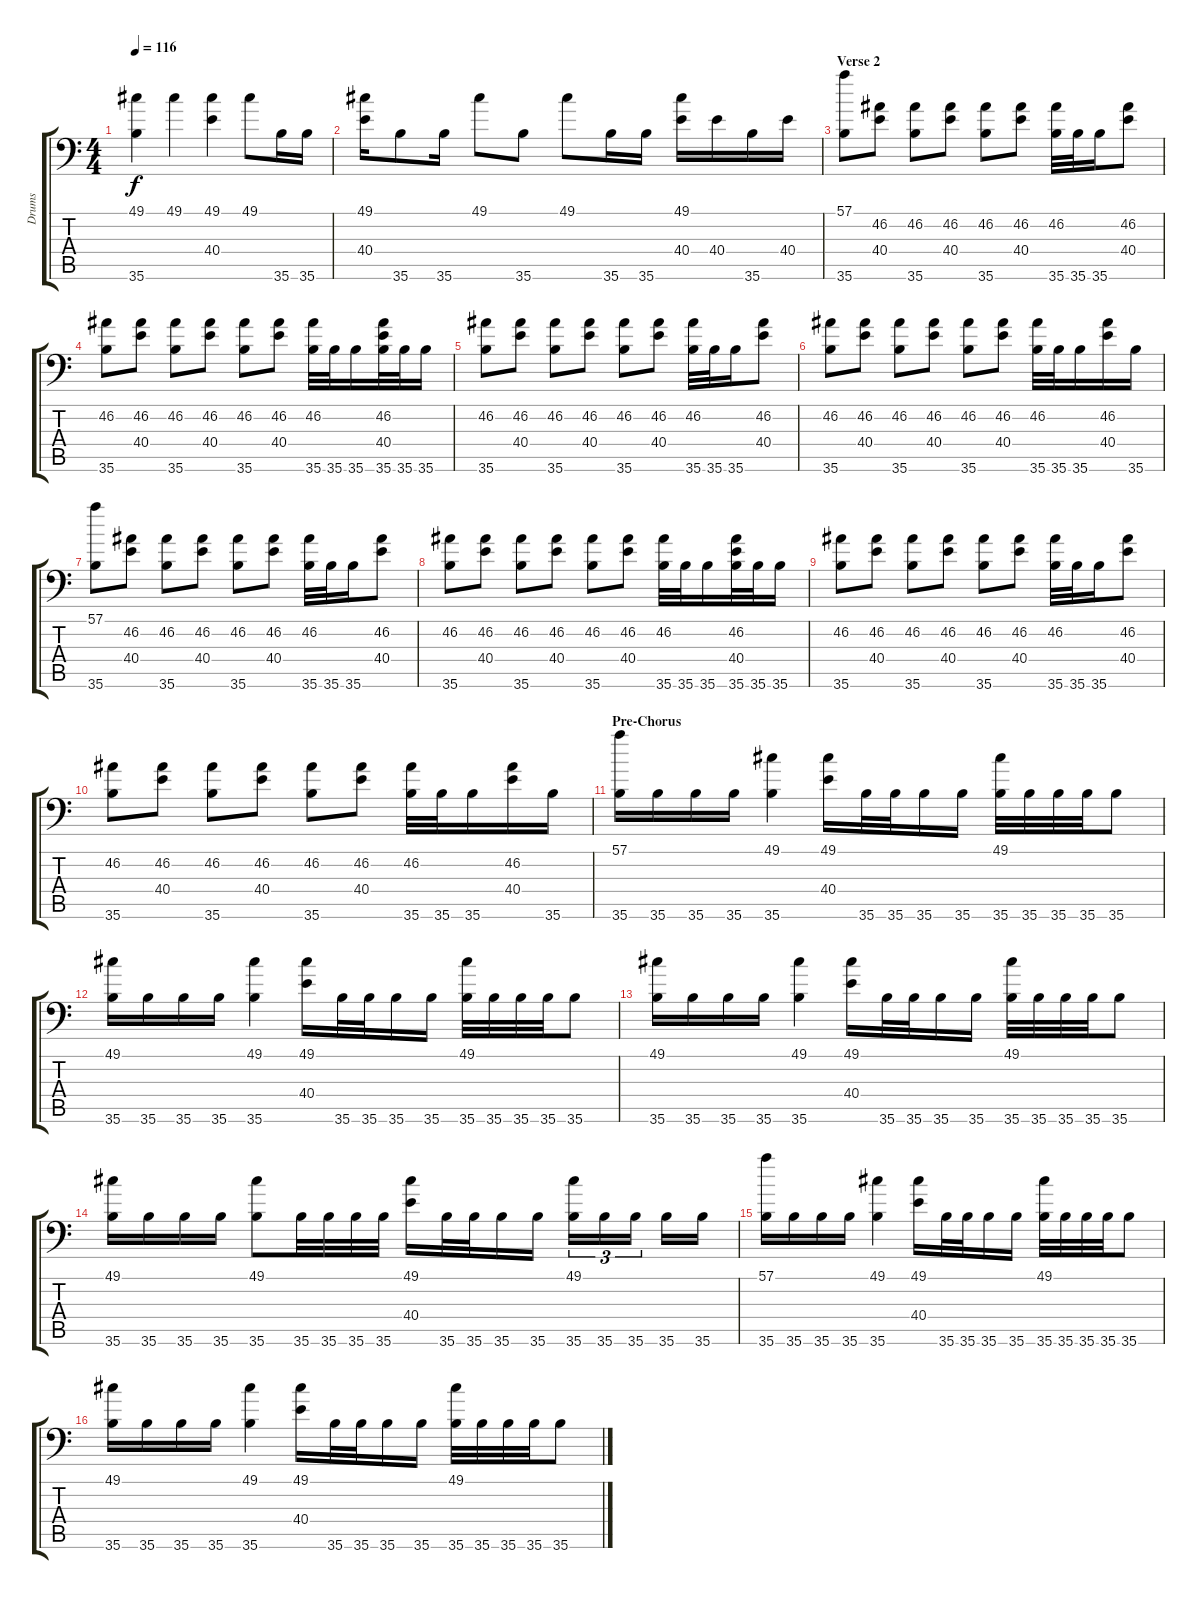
\track ("Drums" "Drums") {instrument acousticgrandpiano}
\staff {score tabs}
\tuning (C-1 C-1 C-1 C-1 C-1 C-1) {hide}
\ts (4 4)
\tempo 116
\clef f4
\ks c
(49.1 35.6).4{dy f} 49.1.4 (49.1 40.4).4 49.1.8 35.6.16 35.6.16 |
(49.1 40.4).16 35.6.8 35.6.16 49.1.8 35.6.8 49.1.8 35.6.16 35.6.16 (49.1 40.4).16 40.4.16 35.6.16 40.4.16 |
\section ("" "Verse 2")
(57.1 35.6).8 (46.2 40.4).8 (46.2 35.6).8 (46.2 40.4).8 (46.2 35.6).8 (46.2 40.4).8 (46.2 35.6).32 35.6.32 35.6.16 (46.2 40.4).8 |
(46.2 35.6).8 (46.2 40.4).8 (46.2 35.6).8 (46.2 40.4).8 (46.2 35.6).8 (46.2 40.4).8 (46.2 35.6).32 35.6.32 35.6.16 (46.2 40.4 35.6).32 35.6.32 35.6.16 |
(46.2 35.6).8 (46.2 40.4).8 (46.2 35.6).8 (46.2 40.4).8 (46.2 35.6).8 (46.2 40.4).8 (46.2 35.6).32 35.6.32 35.6.16 (46.2 40.4).8 |
(46.2 35.6).8 (46.2 40.4).8 (46.2 35.6).8 (46.2 40.4).8 (46.2 35.6).8 (46.2 40.4).8 (46.2 35.6).32 35.6.32 35.6.16 (46.2 40.4).16 35.6.16 |
(57.1 35.6).8 (46.2 40.4).8 (46.2 35.6).8 (46.2 40.4).8 (46.2 35.6).8 (46.2 40.4).8 (46.2 35.6).32 35.6.32 35.6.16 (46.2 40.4).8 |
(46.2 35.6).8 (46.2 40.4).8 (46.2 35.6).8 (46.2 40.4).8 (46.2 35.6).8 (46.2 40.4).8 (46.2 35.6).32 35.6.32 35.6.16 (46.2 40.4 35.6).32 35.6.32 35.6.16 |
(46.2 35.6).8 (46.2 40.4).8 (46.2 35.6).8 (46.2 40.4).8 (46.2 35.6).8 (46.2 40.4).8 (46.2 35.6).32 35.6.32 35.6.16 (46.2 40.4).8 |
(46.2 35.6).8 (46.2 40.4).8 (46.2 35.6).8 (46.2 40.4).8 (46.2 35.6).8 (46.2 40.4).8 (46.2 35.6).32 35.6.32 35.6.16 (46.2 40.4).16 35.6.16 |
\section ("" "Pre-Chorus")
(57.1 35.6).16 35.6.16 35.6.16 35.6.16 (49.1 35.6).4 (49.1 40.4).16 35.6.32 35.6.32 35.6.16 35.6.16 (49.1 35.6).32 35.6.32 35.6.32 35.6.32 35.6.8 |
(49.1 35.6).16 35.6.16 35.6.16 35.6.16 (49.1 35.6).4 (49.1 40.4).16 35.6.32 35.6.32 35.6.16 35.6.16 (49.1 35.6).32 35.6.32 35.6.32 35.6.32 35.6.8 |
(49.1 35.6).16 35.6.16 35.6.16 35.6.16 (49.1 35.6).4 (49.1 40.4).16 35.6.32 35.6.32 35.6.16 35.6.16 (49.1 35.6).32 35.6.32 35.6.32 35.6.32 35.6.8 |
(49.1 35.6).16 35.6.16 35.6.16 35.6.16 (49.1 35.6).8 35.6.32 35.6.32 35.6.32 35.6.32 (49.1 40.4).16 35.6.32 35.6.32 35.6.16 35.6.16 (49.1 35.6).16{tu (3 2)} 35.6.16{tu (3 2)} 35.6.16{tu (3 2) beam splitsecondary} 35.6.16 35.6.16 |
(57.1 35.6).16 35.6.16 35.6.16 35.6.16 (49.1 35.6).4 (49.1 40.4).16 35.6.32 35.6.32 35.6.16 35.6.16 (49.1 35.6).32 35.6.32 35.6.32 35.6.32 35.6.8 |
(49.1 35.6).16 35.6.16 35.6.16 35.6.16 (49.1 35.6).4 (49.1 40.4).16 35.6.32 35.6.32 35.6.16 35.6.16 (49.1 35.6).32 35.6.32 35.6.32 35.6.32 35.6.8
